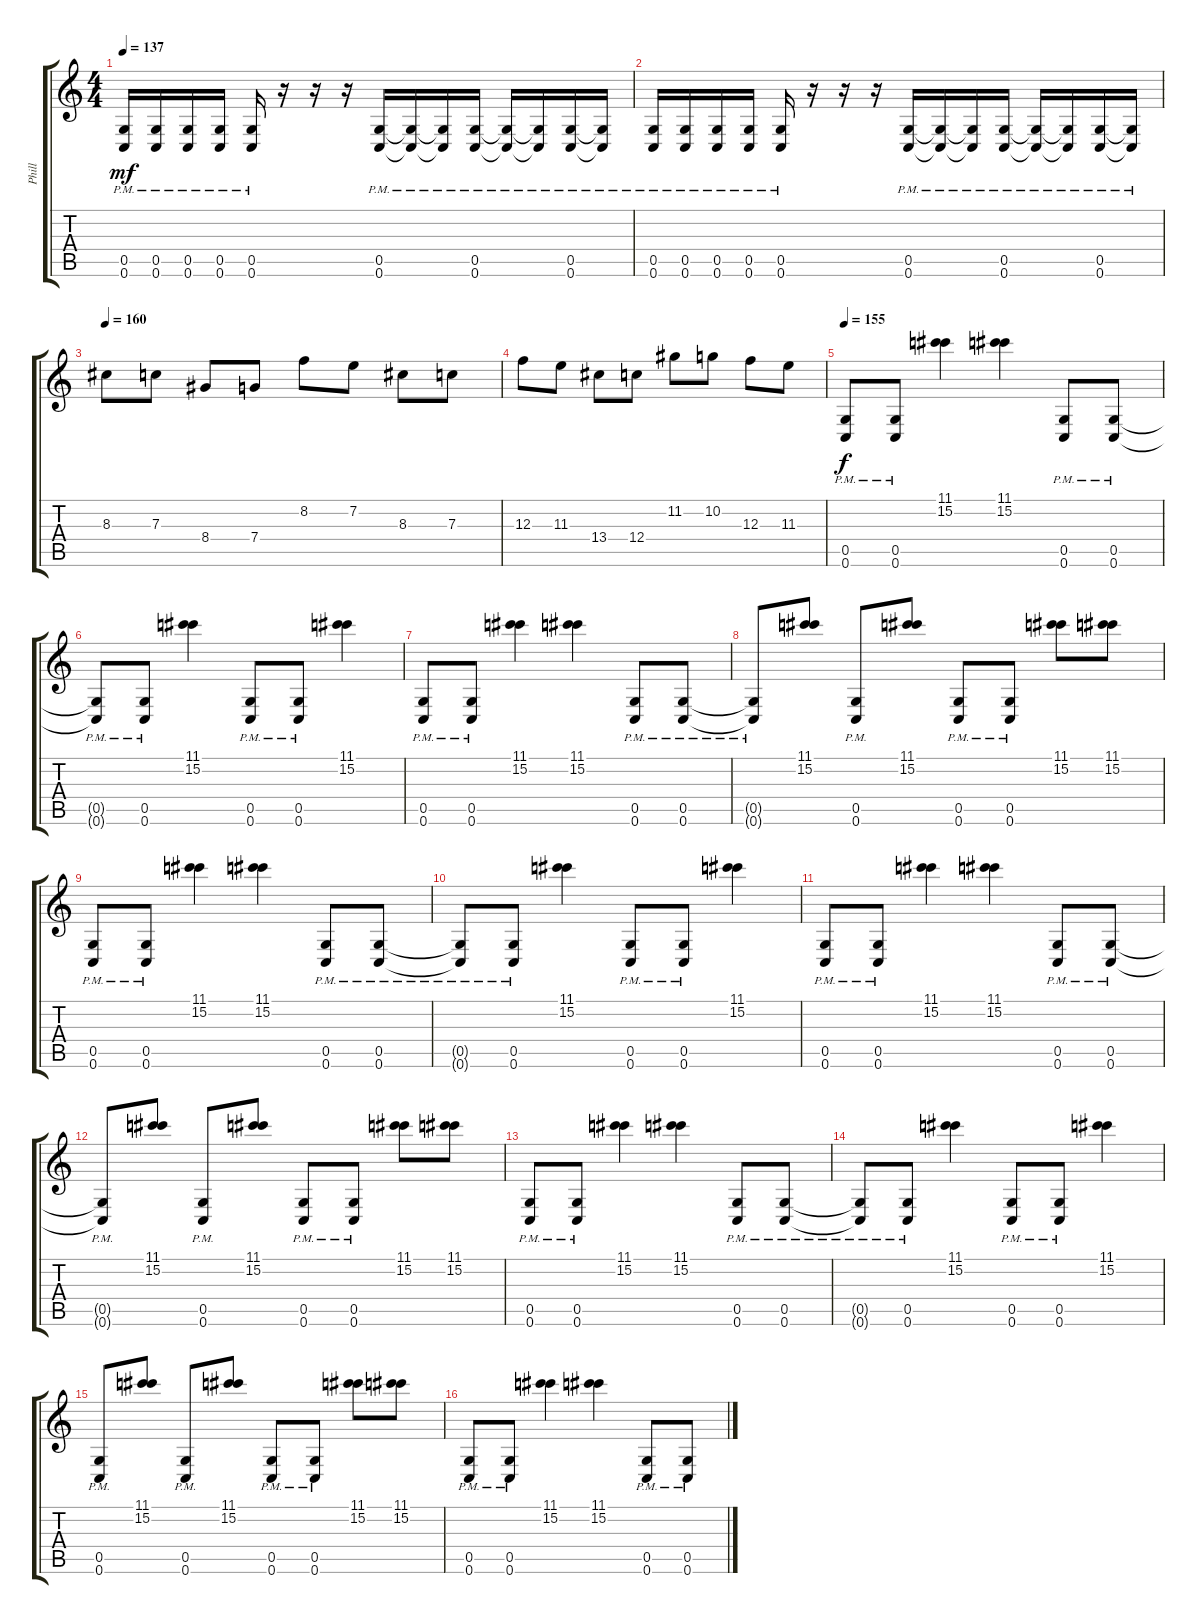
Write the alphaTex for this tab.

\track ("Phill" "Phill") {instrument distortionguitar}
\staff {score tabs}
\tuning (D4 A3 F3 C3 G2 C2) {hide}
\ts (4 4)
\tempo 137
\clef g2
\ks c
(0.5{pm} 0.6{pm}).16{dy mf} (0.5{pm} 0.6{pm}).16 (0.5{pm} 0.6{pm}).16 (0.5{pm} 0.6{pm}).16 (0.5{pm} 0.6{pm}).16 r.16 r.16 r.16 (0.5{pm} 0.6{pm}).16 (0.5{pm t} 0.6{pm t}).16 (0.5{pm t} 0.6{pm t}).16 (0.5{pm} 0.6{pm}).16 (0.5{pm t} 0.6{pm t}).16 (0.5{pm t} 0.6{pm t}).16 (0.5{pm} 0.6{pm}).16 (0.5{pm t} 0.6{pm t}).16 |
(0.5{pm} 0.6{pm}).16 (0.5{pm} 0.6{pm}).16 (0.5{pm} 0.6{pm}).16 (0.5{pm} 0.6{pm}).16 (0.5{pm} 0.6{pm}).16 r.16 r.16 r.16 (0.5{pm} 0.6{pm}).16 (0.5{pm t} 0.6{pm t}).16 (0.5{pm t} 0.6{pm t}).16 (0.5{pm} 0.6{pm}).16 (0.5{pm t} 0.6{pm t}).16 (0.5{pm t} 0.6{pm t}).16 (0.5{pm} 0.6{pm}).16 (0.5{pm t} 0.6{pm t}).16 |
\tempo 160
8.3.8 7.3.8 8.4.8 7.4.8 8.2.8 7.2.8 8.3.8 7.3.8 |
12.3.8 11.3.8 13.4.8 12.4.8 11.2.8 10.2.8 12.3.8 11.3.8 |
\tempo 155
(0.5{pm} 0.6{pm}).8{dy f} (0.5{pm} 0.6{pm}).8 (11.1 15.2).4 (11.1 15.2).4 (0.5{pm} 0.6{pm}).8 (0.5{pm} 0.6{pm}).8 |
(0.5{pm t} 0.6{pm t}).8 (0.5{pm} 0.6{pm}).8 (11.1 15.2).4 (0.5{pm} 0.6{pm}).8 (0.5{pm} 0.6{pm}).8 (11.1 15.2).4 |
(0.5{pm} 0.6{pm}).8 (0.5{pm} 0.6{pm}).8 (11.1 15.2).4 (11.1 15.2).4 (0.5{pm} 0.6{pm}).8 (0.5{pm} 0.6{pm}).8 |
(0.5{pm t} 0.6{pm t}).8 (11.1 15.2).8 (0.5{pm} 0.6{pm}).8 (11.1 15.2).8 (0.5{pm} 0.6{pm}).8 (0.5{pm} 0.6{pm}).8 (11.1 15.2).8 (11.1 15.2).8 |
(0.5{pm} 0.6{pm}).8 (0.5{pm} 0.6{pm}).8 (11.1 15.2).4 (11.1 15.2).4 (0.5{pm} 0.6{pm}).8 (0.5{pm} 0.6{pm}).8 |
(0.5{pm t} 0.6{pm t}).8 (0.5{pm} 0.6{pm}).8 (11.1 15.2).4 (0.5{pm} 0.6{pm}).8 (0.5{pm} 0.6{pm}).8 (11.1 15.2).4 |
(0.5{pm} 0.6{pm}).8 (0.5{pm} 0.6{pm}).8 (11.1 15.2).4 (11.1 15.2).4 (0.5{pm} 0.6{pm}).8 (0.5{pm} 0.6{pm}).8 |
(0.5{pm t} 0.6{pm t}).8 (11.1 15.2).8 (0.5{pm} 0.6{pm}).8 (11.1 15.2).8 (0.5{pm} 0.6{pm}).8 (0.5{pm} 0.6{pm}).8 (11.1 15.2).8 (11.1 15.2).8 |
(0.5{pm} 0.6{pm}).8 (0.5{pm} 0.6{pm}).8 (11.1 15.2).4 (11.1 15.2).4 (0.5{pm} 0.6{pm}).8 (0.5{pm} 0.6{pm}).8 |
(0.5{pm t} 0.6{pm t}).8 (0.5{pm} 0.6{pm}).8 (11.1 15.2).4 (0.5{pm} 0.6{pm}).8 (0.5{pm} 0.6{pm}).8 (11.1 15.2).4 |
(0.5{pm} 0.6{pm}).8 (11.1 15.2).8 (0.5{pm} 0.6{pm}).8 (11.1 15.2).8 (0.5{pm} 0.6{pm}).8 (0.5{pm} 0.6{pm}).8 (11.1 15.2).8 (11.1 15.2).8 |
(0.5{pm} 0.6{pm}).8 (0.5{pm} 0.6{pm}).8 (11.1 15.2).4 (11.1 15.2).4 (0.5{pm} 0.6{pm}).8 (0.5{pm} 0.6{pm}).8
